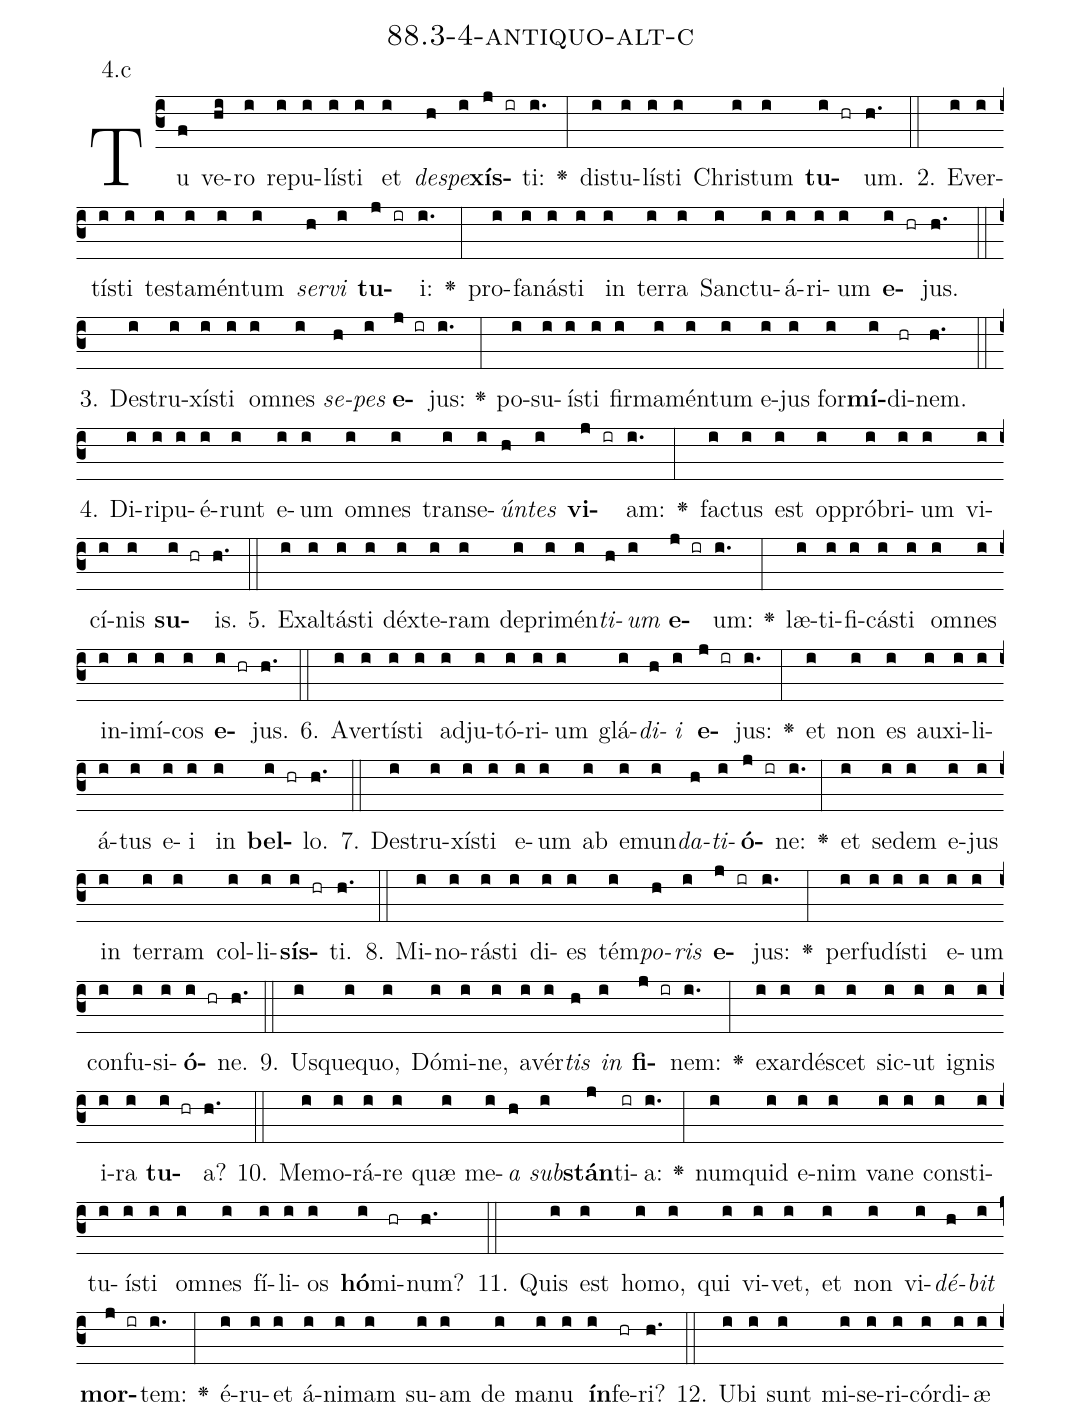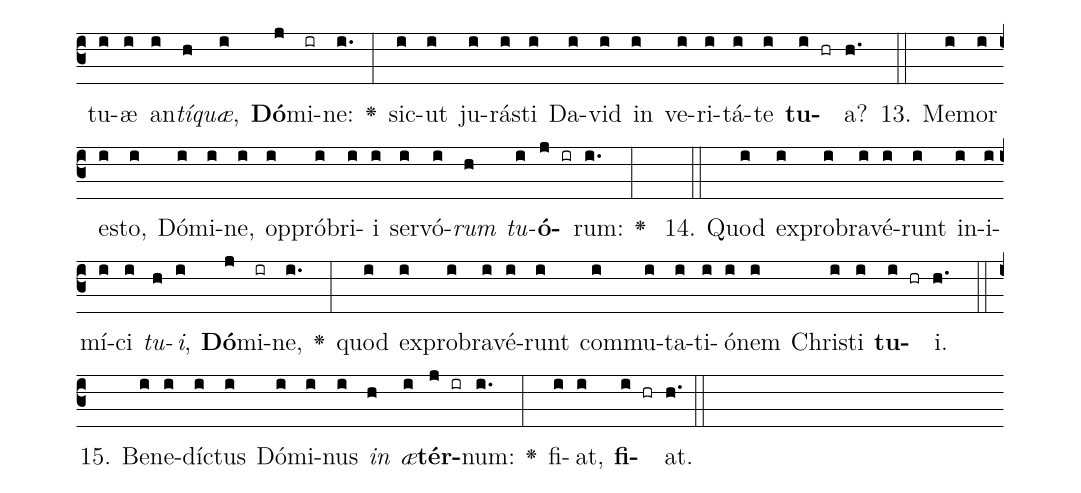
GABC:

name: 88.3-4-antiquo-alt-c;
annotation: 4.c;
%%
(c3)Tu(f) ve(hi)ro(i) re(i)pu(i)lís(i)ti(i) et(i) <i>de</i>(h)<i>spe</i>(i)<b>xís</b>(j ir)ti:(i.) <v>\greheightstar</v>(:) dis(i)tu(i)lís(i)ti(i) Chris(i)tum(i) <b>tu</b>(i hr)um.(h.) (::)
2. E(i)ver(i)tís(i)ti(i) tes(i)ta(i)mén(i)tum(i) <i>ser</i>(h)<i>vi</i>(i) <b>tu</b>(j ir)i:(i.) <v>\greheightstar</v>(:) pro(i)fa(i)nás(i)ti(i) in(i) ter(i)ra(i) Sanc(i)tu(i)á(i)ri(i)um(i) <b>e</b>(i hr)jus.(h.) (::)
3. De(i)stru(i)xís(i)ti(i) om(i)nes(i) <i>se</i>(h)<i>pes</i>(i) <b>e</b>(j ir)jus:(i.) <v>\greheightstar</v>(:) po(i)su(i)ís(i)ti(i) fir(i)ma(i)mén(i)tum(i) e(i)jus(i) for(i)<b>mí</b>(i)di(hr)nem.(h.) (::)
4. Di(i)ri(i)pu(i)é(i)runt(i) e(i)um(i) om(i)nes(i) trans(i)e(i)<i>ún</i>(h)<i>tes</i>(i) <b>vi</b>(j ir)am:(i.) <v>\greheightstar</v>(:) fac(i)tus(i) est(i) op(i)pró(i)bri(i)um(i) vi(i)cí(i)nis(i) <b>su</b>(i hr)is.(h.) (::)
5. Ex(i)al(i)tás(i)ti(i) déx(i)te(i)ram(i) de(i)pri(i)mén(i)<i>ti</i>(h)<i>um</i>(i) <b>e</b>(j ir)um:(i.) <v>\greheightstar</v>(:) læ(i)ti(i)fi(i)cás(i)ti(i) om(i)nes(i) in(i)i(i)mí(i)cos(i) <b>e</b>(i hr)jus.(h.) (::)
6. A(i)ver(i)tís(i)ti(i) ad(i)ju(i)tó(i)ri(i)um(i) glá(i)<i>di</i>(h)<i>i</i>(i) <b>e</b>(j ir)jus:(i.) <v>\greheightstar</v>(:) et(i) non(i) es(i) au(i)xi(i)li(i)á(i)tus(i) e(i)i(i) in(i) <b>bel</b>(i hr)lo.(h.) (::)
7. De(i)stru(i)xís(i)ti(i) e(i)um(i) ab(i) e(i)mun(i)<i>da</i>(h)<i>ti</i>(i)<b>ó</b>(j ir)ne:(i.) <v>\greheightstar</v>(:) et(i) se(i)dem(i) e(i)jus(i) in(i) ter(i)ram(i) col(i)li(i)<b>sís</b>(i hr)ti.(h.) (::)
8. Mi(i)no(i)rás(i)ti(i) di(i)es(i) tém(i)<i>po</i>(h)<i>ris</i>(i) <b>e</b>(j ir)jus:(i.) <v>\greheightstar</v>(:) per(i)fu(i)dís(i)ti(i) e(i)um(i) con(i)fu(i)si(i)<b>ó</b>(i hr)ne.(h.) (::)
9. Us(i)que(i)quo,(i) Dó(i)mi(i)ne,(i) a(i)vér(i)<i>tis</i>(h) <i>in</i>(i) <b>fi</b>(j ir)nem:(i.) <v>\greheightstar</v>(:) ex(i)ar(i)dé(i)scet(i) sic(i)ut(i) i(i)gnis(i) i(i)ra(i) <b>tu</b>(i hr)a?(h.) (::)
10. Me(i)mo(i)rá(i)re(i) quæ(i) me(i)<i>a</i>(h) <i>sub</i>(i)<b>stán</b>(j)ti(ir)a:(i.) <v>\greheightstar</v>(:) num(i)quid(i) e(i)nim(i) va(i)ne(i) con(i)sti(i)tu(i)ís(i)ti(i) om(i)nes(i) fí(i)li(i)os(i) <b>hó</b>(i)mi(hr)num?(h.) (::)
11. Quis(i) est(i) ho(i)mo,(i) qui(i) vi(i)vet,(i) et(i) non(i) vi(i)<i>dé</i>(h)<i>bit</i>(i) <b>mor</b>(j ir)tem:(i.) <v>\greheightstar</v>(:) é(i)ru(i)et(i) á(i)ni(i)mam(i) su(i)am(i) de(i) ma(i)nu(i) <b>ín</b>(i)fe(hr)ri?(h.) (::)
12. U(i)bi(i) sunt(i) mi(i)se(i)ri(i)cór(i)di(i)æ(i) tu(i)æ(i) an(i)<i>tí</i>(h)<i>quæ</i>,(i) <b>Dó</b>(j)mi(ir)ne:(i.) <v>\greheightstar</v>(:) sic(i)ut(i) ju(i)rás(i)ti(i) Da(i)vid(i) in(i) ve(i)ri(i)tá(i)te(i) <b>tu</b>(i hr)a?(h.) (::)
13. Me(i)mor(i) es(i)to,(i) Dó(i)mi(i)ne,(i) op(i)pró(i)bri(i)i(i) ser(i)vó(i)<i>rum</i>(h) <i>tu</i>(i)<b>ó</b>(j ir)rum:(i.) <v>\greheightstar</v>(:)  (::)
14. Quod(i) ex(i)pro(i)bra(i)vé(i)runt(i) in(i)i(i)mí(i)ci(i) <i>tu</i>(h)<i>i</i>,(i) <b>Dó</b>(j)mi(ir)ne,(i.) <v>\greheightstar</v>(:) quod(i) ex(i)pro(i)bra(i)vé(i)runt(i) com(i)mu(i)ta(i)ti(i)ó(i)nem(i) Chris(i)ti(i) <b>tu</b>(i hr)i.(h.) (::)
15. Be(i)ne(i)díc(i)tus(i) Dó(i)mi(i)nus(i) <i>in</i>(h) <i>æ</i>(i)<b>tér</b>(j ir)num:(i.) <v>\greheightstar</v>(:) fi(i)at,(i) <b>fi</b>(i hr)at.(h.) (::)
